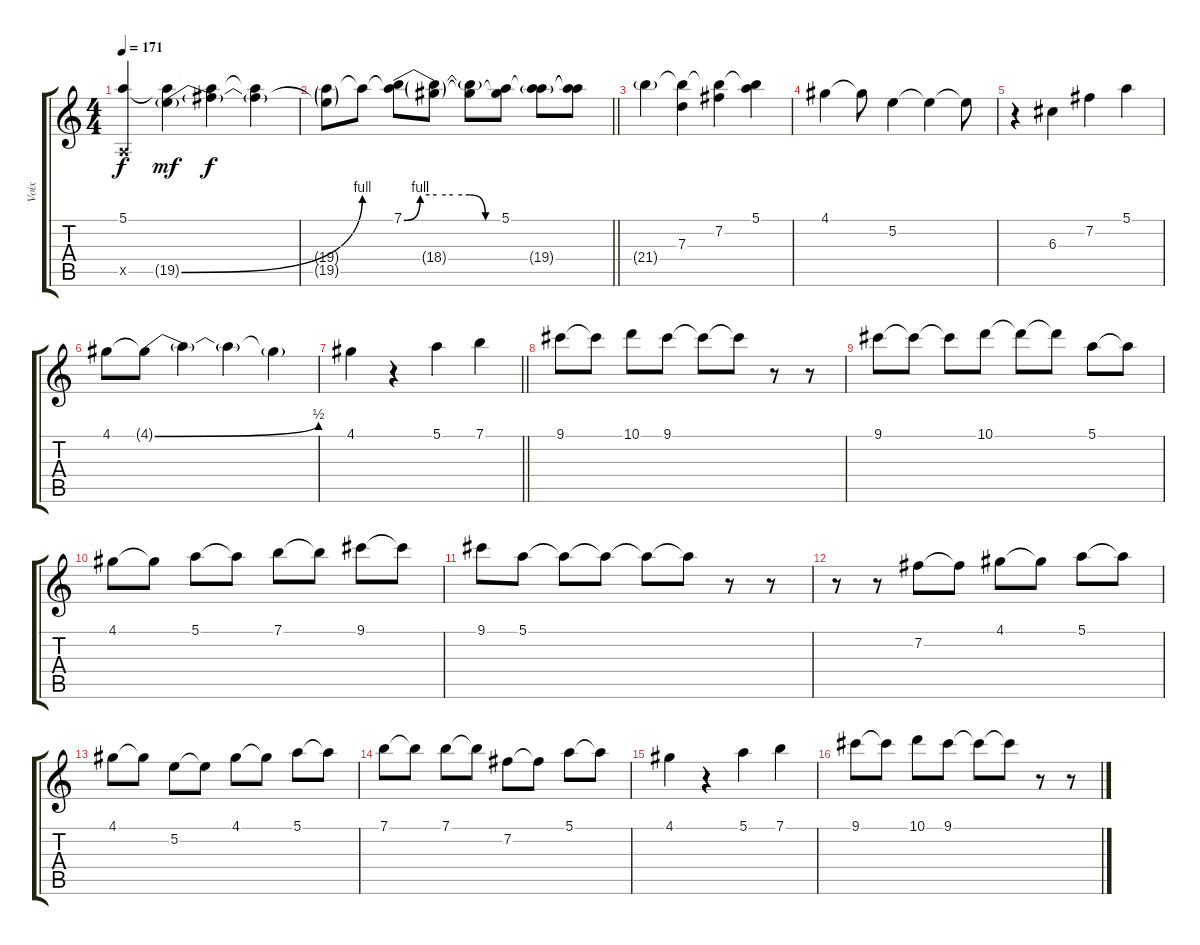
\track ("Voix" "Voix") {instrument overdrivenguitar}
\staff {score tabs}
\tuning (E4 B3 G3 D3 A2 E2) {hide}
\ts (4 4)
\tempo 171
\clef g2
\ks c
(5.1{t} 0.5{x}).4{dy f} (5.1{t} 19.5{be (bend 0 0 60 4) g}).4{dy mf} (5.1{t} 19.5{t}).4{dy f} (5.1{t} 19.5{t}).4 |
\barLineRight lightlight
(19.4{g} 19.5{t}).8 19.4{t}.8 (7.1{be (custom 0 0 10 4 20 4 30 4 40 4 50 0 60 0)} 19.4{t}).8 (7.1{t} 18.4{g}).8 (7.1{t} 18.4{t}).8 (5.1 18.4{t}).8 (5.1{t} 19.4{g}).8 (5.1{t} 19.4{t}).8 |
\section ("" "")
21.4{g}.4 (7.3 21.4{t}).4 (7.2 21.4{t}).4 (5.1 21.4{t}).4 |
4.1.4 4.1{t}.8 5.2.4 5.2{t}.4 5.2{t}.8 |
r.4 6.3.4 7.2.4 5.1.4 |
4.1.8 4.1{be (bend 0 0 60 2) t}.8 4.1{t}.4 4.1{t}.4 4.1{t}.4 |
\barLineRight lightlight
4.1.4 r.4 5.1.4 7.1.4 |
\section ("" "")
9.1.8 9.1{t}.8 10.1.8 9.1.8 9.1{t}.8 9.1{t}.8 r.8 r.8 |
9.1.8 9.1{t}.8 9.1{t}.8 10.1.8 10.1{t}.8 10.1{t}.8 5.1.8 5.1{t}.8 |
4.1.8 4.1{t}.8 5.1.8 5.1{t}.8 7.1.8 7.1{t}.8 9.1.8 9.1{t}.8 |
9.1.8 5.1.8 5.1{t}.8 5.1{t}.8 5.1{t}.8 5.1{t}.8 r.8 r.8 |
r.8 r.8 7.2.8 7.2{t}.8 4.1.8 4.1{t}.8 5.1.8 5.1{t}.8 |
4.1.8 4.1{t}.8 5.2.8 5.2{t}.8 4.1.8 4.1{t}.8 5.1.8 5.1{t}.8 |
7.1.8 7.1{t}.8 7.1.8 7.1{t}.8 7.2.8 7.2{t}.8 5.1.8 5.1{t}.8 |
4.1.4 r.4 5.1.4 7.1.4 |
9.1.8 9.1{t}.8 10.1.8 9.1.8 9.1{t}.8 9.1{t}.8 r.8 r.8
